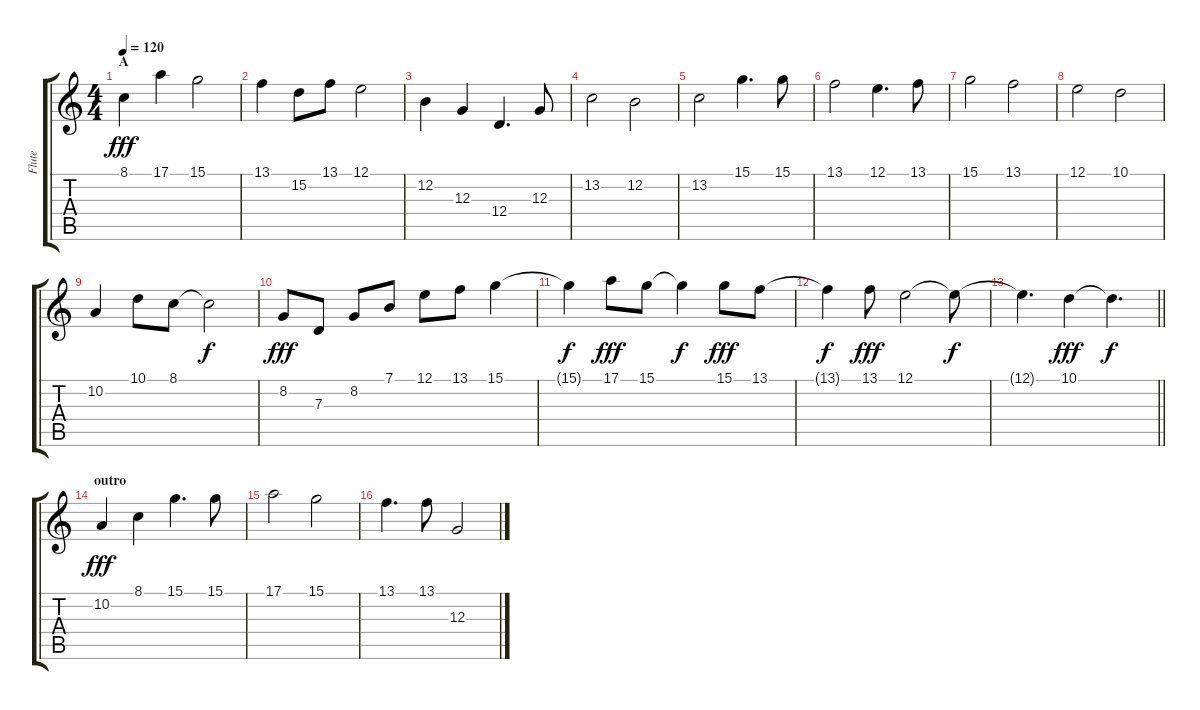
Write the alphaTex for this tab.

\track ("Flute" "Flute") {instrument flute}
\staff {score tabs}
\tuning (E4 B3 G3 D3 A2 E2) {hide}
\ts (4 4)
\section ("" "A")
\tempo 120
\clef g2
\ks c
8.1.4{dy fff} 17.1.4 15.1.2 |
13.1.4 15.2.8 13.1.8 12.1.2 |
12.2.4 12.3.4 12.4.4{d} 12.3.8 |
13.2.2 12.2.2 |
13.2.2 15.1.4{d} 15.1.8 |
13.1.2 12.1.4{d} 13.1.8 |
15.1.2 13.1.2 |
12.1.2 10.1.2 |
10.2.4 10.1.8 8.1.8 8.1{t}.2{dy f} |
8.2.8{dy fff} 7.3.8 8.2.8 7.1.8 12.1.8 13.1.8 15.1.4 |
15.1{t}.4{dy f} 17.1.8{dy fff} 15.1.8 15.1{t}.4{dy f} 15.1.8{dy fff} 13.1.8 |
13.1{t}.4{dy f} 13.1.8{dy fff} 12.1.2 12.1{t}.8{dy f} |
\barLineRight lightlight
12.1{t}.4{d} 10.1.4{dy fff} 10.1{t}.4{d dy f} |
\section ("" "outro")
10.2.4{dy fff} 8.1.4 15.1.4{d} 15.1.8 |
17.1.2 15.1.2 |
13.1.4{d} 13.1.8 12.3.2
